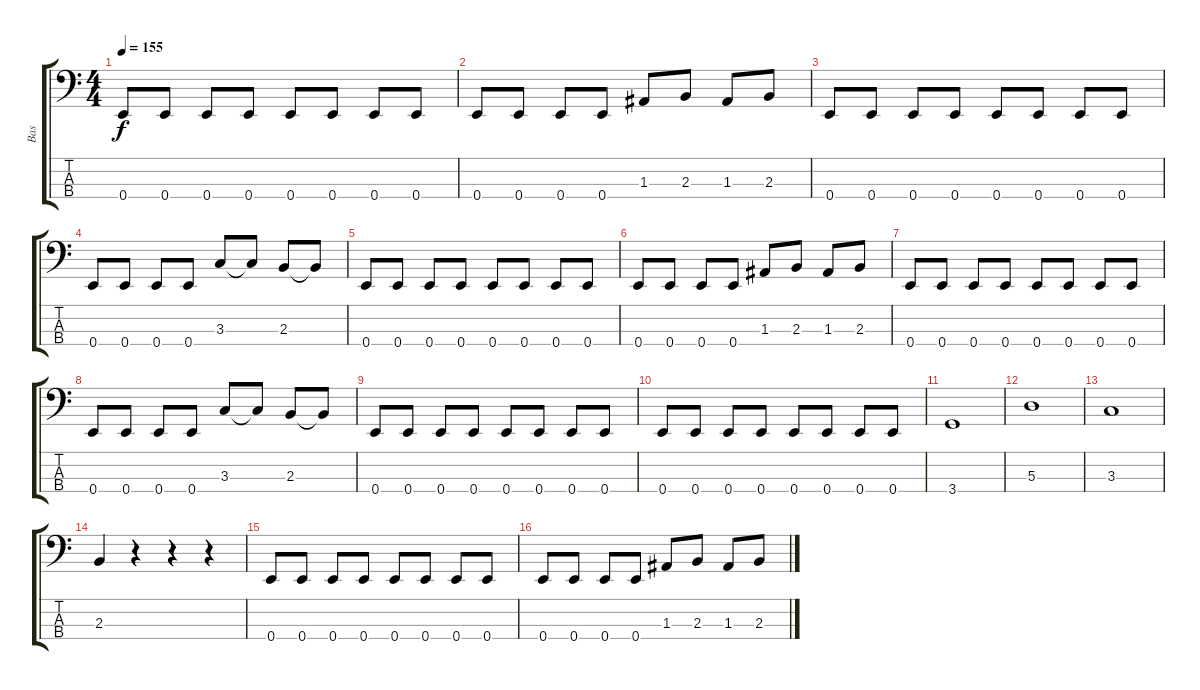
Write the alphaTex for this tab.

\track ("Bas" "Bas") {instrument electricbassfinger}
\staff {score tabs}
\tuning (G2 D2 A1 E1) {hide}
\ts (4 4)
\tempo 155
\clef f4
\ks c
0.4.8{dy f} 0.4.8 0.4.8 0.4.8 0.4.8 0.4.8 0.4.8 0.4.8 |
0.4.8 0.4.8 0.4.8 0.4.8 1.3.8 2.3.8 1.3.8 2.3.8 |
0.4.8 0.4.8 0.4.8 0.4.8 0.4.8 0.4.8 0.4.8 0.4.8 |
0.4.8 0.4.8 0.4.8 0.4.8 3.3.8 3.3{t}.8 2.3.8 2.3{t}.8 |
0.4.8 0.4.8 0.4.8 0.4.8 0.4.8 0.4.8 0.4.8 0.4.8 |
0.4.8 0.4.8 0.4.8 0.4.8 1.3.8 2.3.8 1.3.8 2.3.8 |
0.4.8 0.4.8 0.4.8 0.4.8 0.4.8 0.4.8 0.4.8 0.4.8 |
0.4.8 0.4.8 0.4.8 0.4.8 3.3.8 3.3{t}.8 2.3.8 2.3{t}.8 |
0.4.8 0.4.8 0.4.8 0.4.8 0.4.8 0.4.8 0.4.8 0.4.8 |
0.4.8 0.4.8 0.4.8 0.4.8 0.4.8 0.4.8 0.4.8 0.4.8 |
3.4.1 |
5.3.1 |
3.3.1 |
2.3.4 r.4 r.4 r.4 |
0.4.8 0.4.8 0.4.8 0.4.8 0.4.8 0.4.8 0.4.8 0.4.8 |
0.4.8 0.4.8 0.4.8 0.4.8 1.3.8 2.3.8 1.3.8 2.3.8
